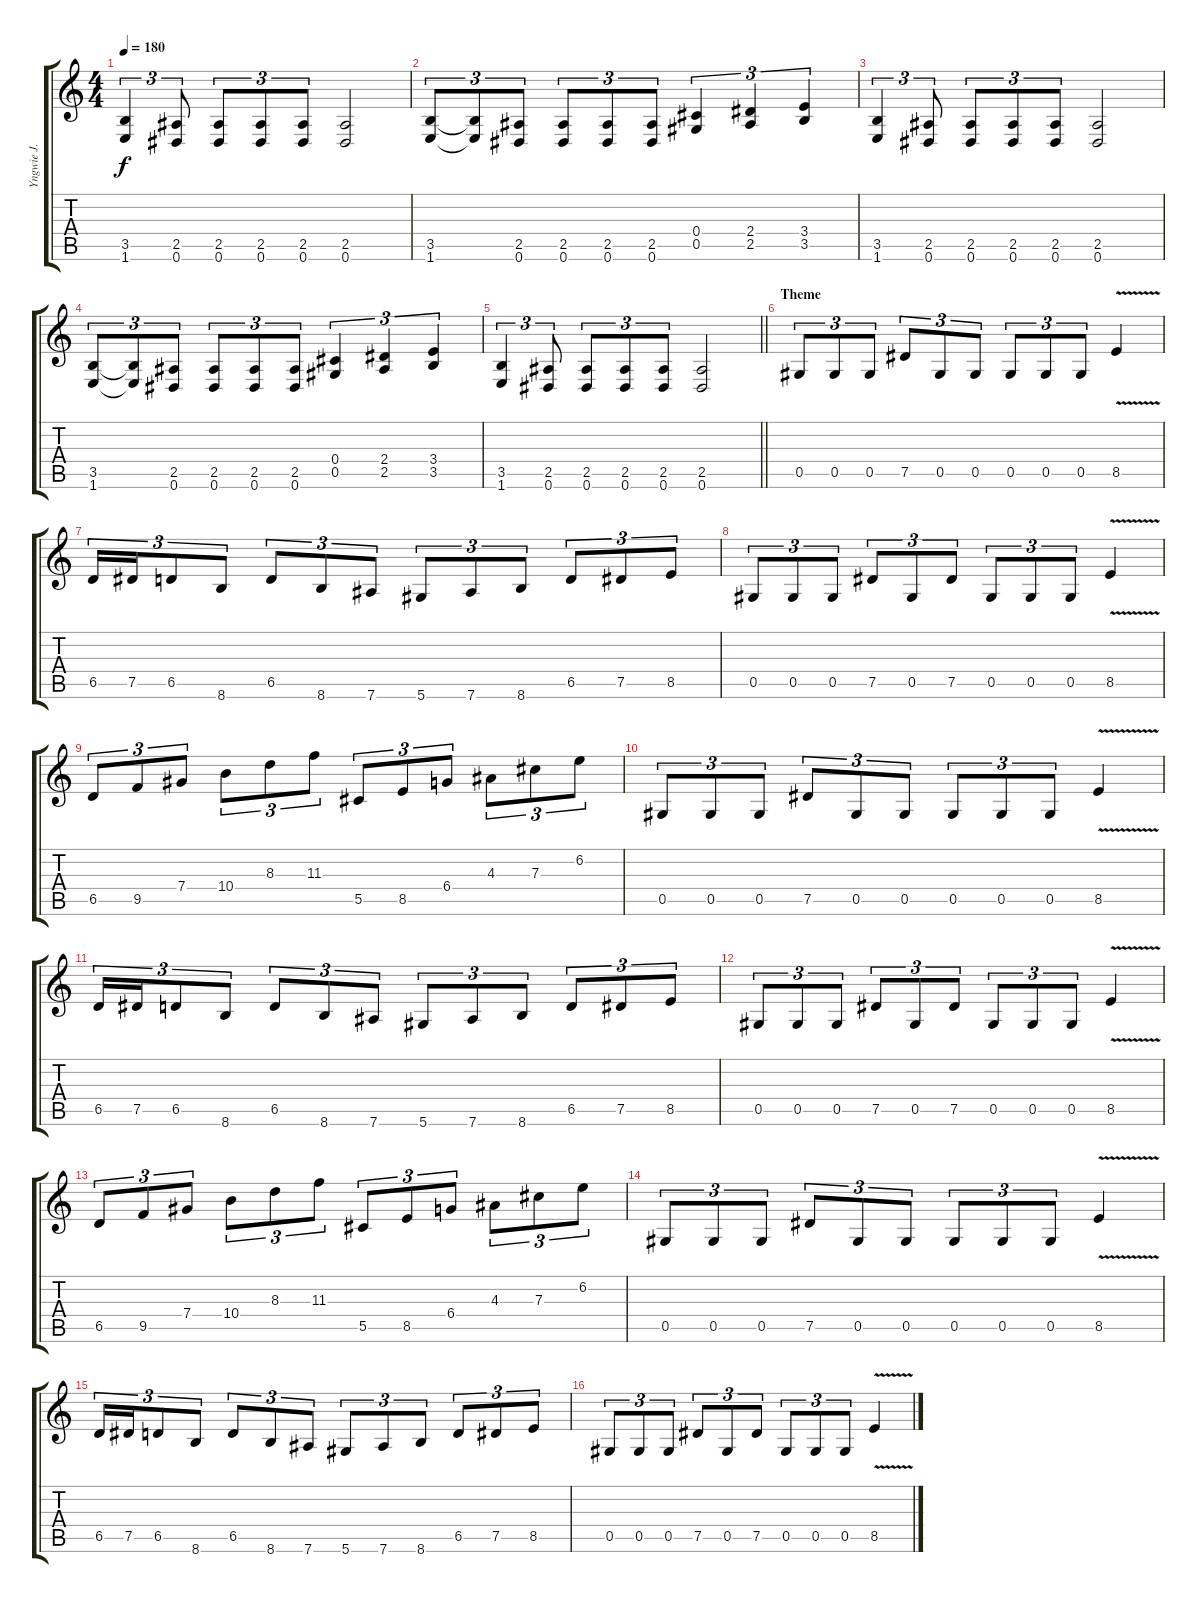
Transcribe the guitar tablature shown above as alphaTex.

\track ("Yngwie J. Malmsteen" "Yngwie J. ") {instrument distortionguitar}
\staff {score tabs}
\tuning (Eb4 Bb3 Gb3 Db3 Ab2 Eb2) {hide}
\ts (4 4)
\tempo 180
\clef g2
\ks c
(3.5 1.6).4{tu (3 2) dy f} (2.5 0.6).8{tu (3 2)} (2.5 0.6).8{tu (3 2)} (2.5 0.6).8{tu (3 2)} (2.5 0.6).8{tu (3 2)} (2.5 0.6).2 |
(3.5 1.6).8{tu (3 2)} (3.5{t} 1.6{t}).8{tu (3 2)} (2.5 0.6).8{tu (3 2)} (2.5 0.6).8{tu (3 2)} (2.5 0.6).8{tu (3 2)} (2.5 0.6).8{tu (3 2)} (0.4 0.5).4{tu (3 2)} (2.4 2.5).4{tu (3 2)} (3.4 3.5).4{tu (3 2)} |
(3.5 1.6).4{tu (3 2)} (2.5 0.6).8{tu (3 2)} (2.5 0.6).8{tu (3 2)} (2.5 0.6).8{tu (3 2)} (2.5 0.6).8{tu (3 2)} (2.5 0.6).2 |
(3.5 1.6).8{tu (3 2)} (3.5{t} 1.6{t}).8{tu (3 2)} (2.5 0.6).8{tu (3 2)} (2.5 0.6).8{tu (3 2)} (2.5 0.6).8{tu (3 2)} (2.5 0.6).8{tu (3 2)} (0.4 0.5).4{tu (3 2)} (2.4 2.5).4{tu (3 2)} (3.4 3.5).4{tu (3 2)} |
\barLineRight lightlight
(3.5 1.6).4{tu (3 2)} (2.5 0.6).8{tu (3 2)} (2.5 0.6).8{tu (3 2)} (2.5 0.6).8{tu (3 2)} (2.5 0.6).8{tu (3 2)} (2.5 0.6).2 |
\section ("" "Theme")
0.5.8{tu (3 2)} 0.5.8{tu (3 2)} 0.5.8{tu (3 2)} 7.5.8{tu (3 2)} 0.5.8{tu (3 2)} 0.5.8{tu (3 2)} 0.5.8{tu (3 2)} 0.5.8{tu (3 2)} 0.5.8{tu (3 2)} 8.5{v}.4 |
6.5.16{tu (3 2)} 7.5.16{tu (3 2)} 6.5.8{tu (3 2)} 8.6.8{tu (3 2)} 6.5.8{tu (3 2)} 8.6.8{tu (3 2)} 7.6.8{tu (3 2)} 5.6.8{tu (3 2)} 7.6.8{tu (3 2)} 8.6.8{tu (3 2)} 6.5.8{tu (3 2)} 7.5.8{tu (3 2)} 8.5.8{tu (3 2)} |
0.5.8{tu (3 2)} 0.5.8{tu (3 2)} 0.5.8{tu (3 2)} 7.5.8{tu (3 2)} 0.5.8{tu (3 2)} 7.5.8{tu (3 2)} 0.5.8{tu (3 2)} 0.5.8{tu (3 2)} 0.5.8{tu (3 2)} 8.5{v}.4 |
6.5.8{tu (3 2)} 9.5.8{tu (3 2)} 7.4.8{tu (3 2)} 10.4.8{tu (3 2)} 8.3.8{tu (3 2)} 11.3.8{tu (3 2)} 5.5.8{tu (3 2)} 8.5.8{tu (3 2)} 6.4.8{tu (3 2)} 4.3.8{tu (3 2)} 7.3.8{tu (3 2)} 6.2.8{tu (3 2)} |
0.5.8{tu (3 2)} 0.5.8{tu (3 2)} 0.5.8{tu (3 2)} 7.5.8{tu (3 2)} 0.5.8{tu (3 2)} 0.5.8{tu (3 2)} 0.5.8{tu (3 2)} 0.5.8{tu (3 2)} 0.5.8{tu (3 2)} 8.5{v}.4 |
6.5.16{tu (3 2)} 7.5.16{tu (3 2)} 6.5.8{tu (3 2)} 8.6.8{tu (3 2)} 6.5.8{tu (3 2)} 8.6.8{tu (3 2)} 7.6.8{tu (3 2)} 5.6.8{tu (3 2)} 7.6.8{tu (3 2)} 8.6.8{tu (3 2)} 6.5.8{tu (3 2)} 7.5.8{tu (3 2)} 8.5.8{tu (3 2)} |
0.5.8{tu (3 2)} 0.5.8{tu (3 2)} 0.5.8{tu (3 2)} 7.5.8{tu (3 2)} 0.5.8{tu (3 2)} 7.5.8{tu (3 2)} 0.5.8{tu (3 2)} 0.5.8{tu (3 2)} 0.5.8{tu (3 2)} 8.5{v}.4 |
6.5.8{tu (3 2)} 9.5.8{tu (3 2)} 7.4.8{tu (3 2)} 10.4.8{tu (3 2)} 8.3.8{tu (3 2)} 11.3.8{tu (3 2)} 5.5.8{tu (3 2)} 8.5.8{tu (3 2)} 6.4.8{tu (3 2)} 4.3.8{tu (3 2)} 7.3.8{tu (3 2)} 6.2.8{tu (3 2)} |
0.5.8{tu (3 2)} 0.5.8{tu (3 2)} 0.5.8{tu (3 2)} 7.5.8{tu (3 2)} 0.5.8{tu (3 2)} 0.5.8{tu (3 2)} 0.5.8{tu (3 2)} 0.5.8{tu (3 2)} 0.5.8{tu (3 2)} 8.5{v}.4 |
6.5.16{tu (3 2)} 7.5.16{tu (3 2)} 6.5.8{tu (3 2)} 8.6.8{tu (3 2)} 6.5.8{tu (3 2)} 8.6.8{tu (3 2)} 7.6.8{tu (3 2)} 5.6.8{tu (3 2)} 7.6.8{tu (3 2)} 8.6.8{tu (3 2)} 6.5.8{tu (3 2)} 7.5.8{tu (3 2)} 8.5.8{tu (3 2)} |
0.5.8{tu (3 2)} 0.5.8{tu (3 2)} 0.5.8{tu (3 2)} 7.5.8{tu (3 2)} 0.5.8{tu (3 2)} 7.5.8{tu (3 2)} 0.5.8{tu (3 2)} 0.5.8{tu (3 2)} 0.5.8{tu (3 2)} 8.5{v}.4
